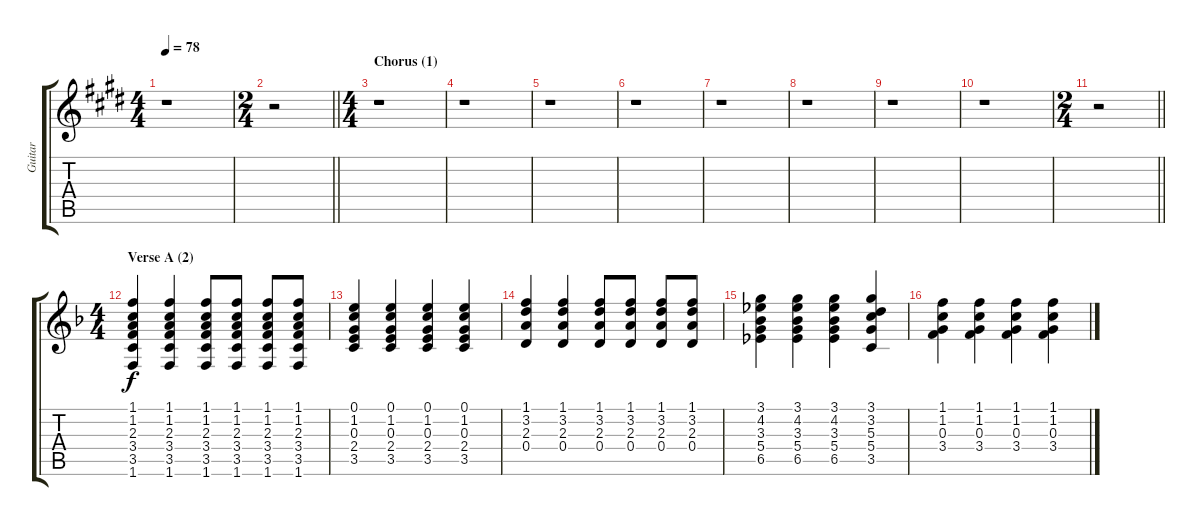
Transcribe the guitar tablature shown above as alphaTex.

\track ("Guitar" "Guitar") {instrument acousticguitarsteel}
\staff {score tabs}
\tuning (E4 B3 G3 D3 A2 E2) {hide}
\ts (4 4)
\tempo 78
\clef g2
\ks e
r.1{dy f} |
\ts (2 4)
\barLineRight lightlight
r.2 |
\ts (4 4)
\section ("" "Chorus (1)")
r.1 |
r.1 |
r.1 |
r.1 |
r.1 |
r.1 |
r.1 |
r.1 |
\ts (2 4)
\barLineRight lightlight
r.2 |
\ts (4 4)
\section ("" "Verse A (2)")
\ks f
(1.1 1.2 2.3 3.4 3.5 1.6).4 (1.1 1.2 2.3 3.4 3.5 1.6).4 (1.1 1.2 2.3 3.4 3.5 1.6).8 (1.1 1.2 2.3 3.4 3.5 1.6).8 (1.1 1.2 2.3 3.4 3.5 1.6).8 (1.1 1.2 2.3 3.4 3.5 1.6).8 |
(0.1 1.2 0.3 2.4 3.5).4 (0.1 1.2 0.3 2.4 3.5).4 (0.1 1.2 0.3 2.4 3.5).4 (0.1 1.2 0.3 2.4 3.5).4 |
(1.1 3.2 2.3 0.4).4 (1.1 3.2 2.3 0.4).4 (1.1 3.2 2.3 0.4).8 (1.1 3.2 2.3 0.4).8 (1.1 3.2 2.3 0.4).8 (1.1 3.2 2.3 0.4).8 |
(3.1 4.2 3.3 5.4 6.5).4 (3.1 4.2 3.3 5.4 6.5).4 (3.1 4.2 3.3 5.4 6.5).4 (3.1 3.2 5.3 5.4 3.5).4 |
(1.1 1.2 0.3 3.4).4 (1.1 1.2 0.3 3.4).4 (1.1 1.2 0.3 3.4).4 (1.1 1.2 0.3 3.4).4
